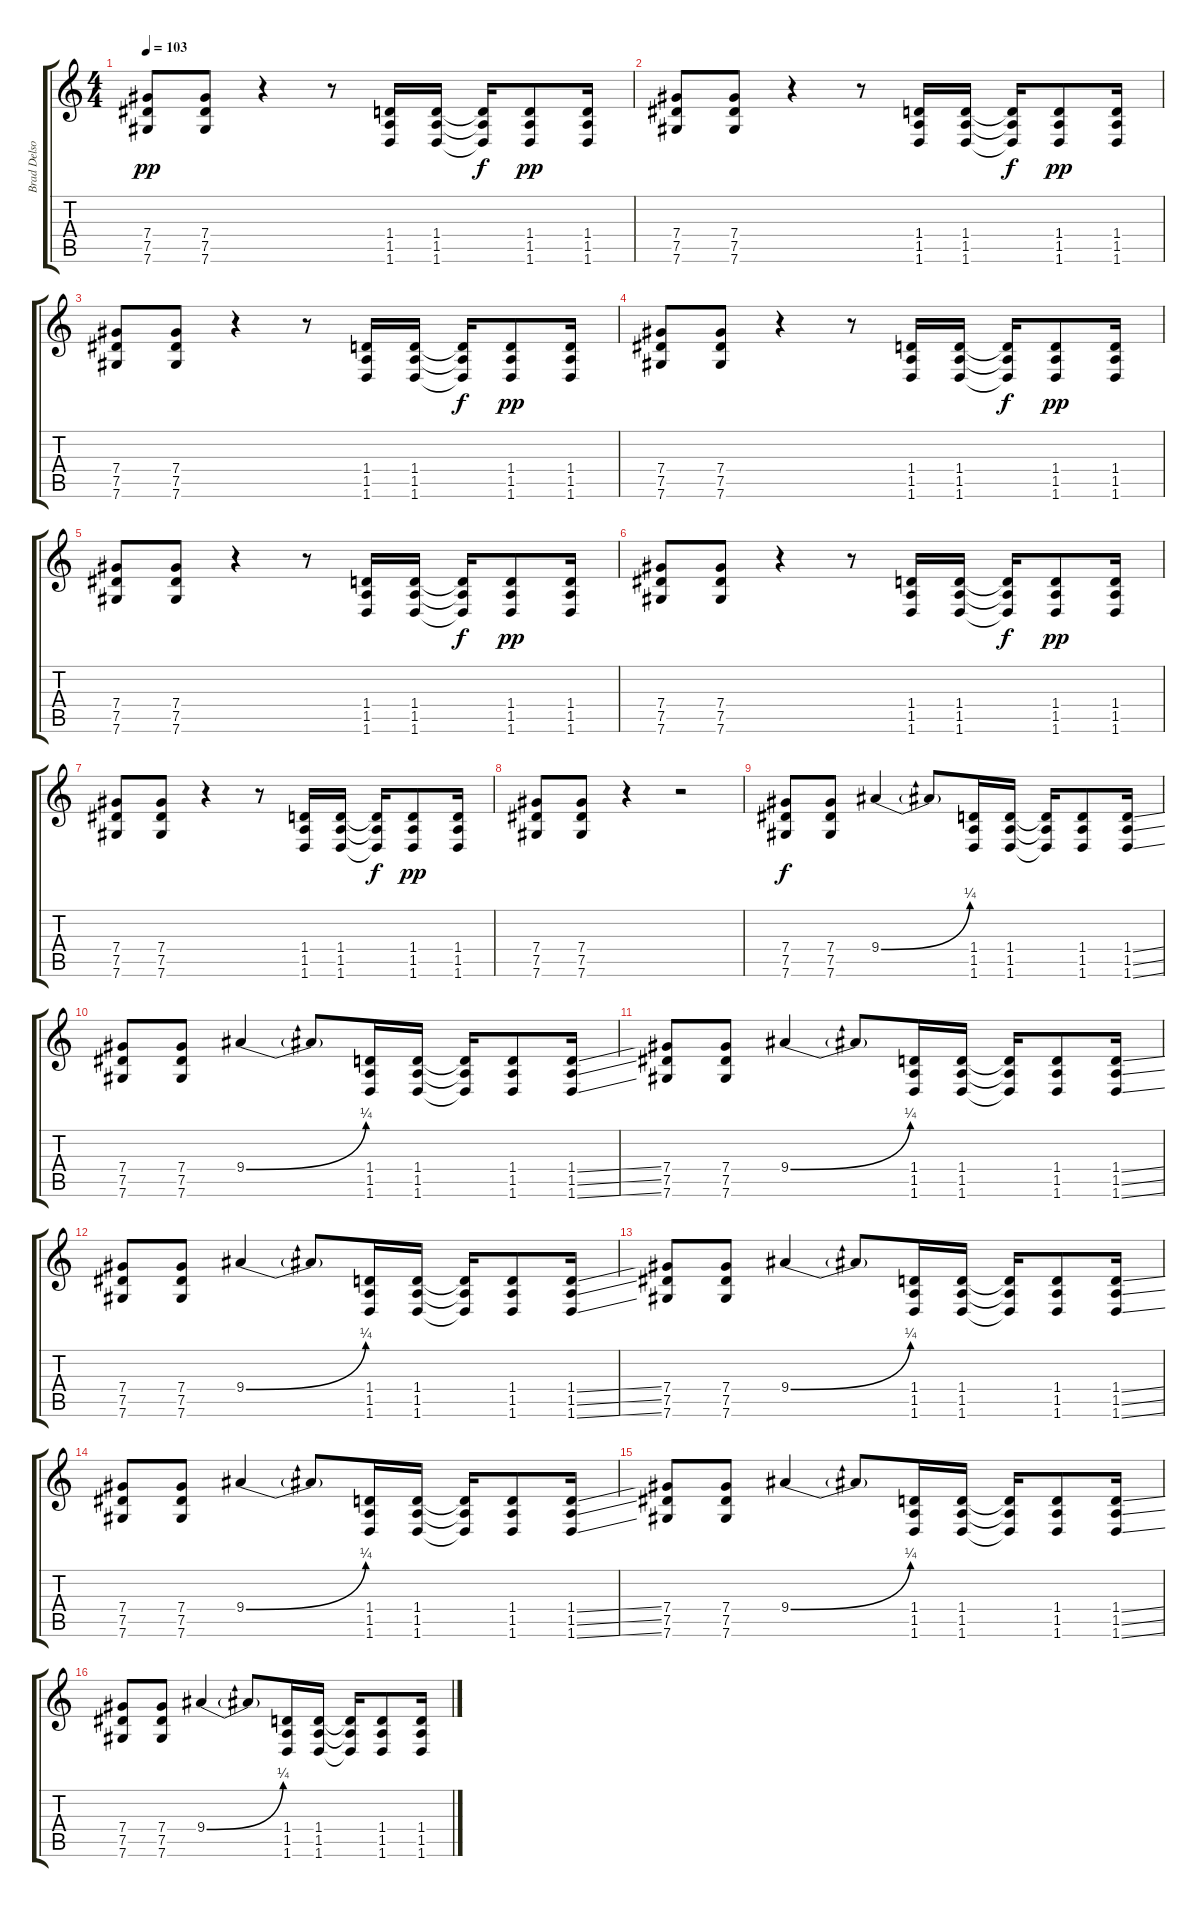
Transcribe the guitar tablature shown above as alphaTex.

\track ("Brad Delson" "Brad Delso") {instrument distortionguitar}
\staff {score tabs}
\tuning (Eb4 Bb3 Gb3 Db3 Ab2 Db2) {hide}
\ts (4 4)
\tempo 103
\clef g2
\ks c
(7.4 7.5 7.6).8{dy pp} (7.4 7.5 7.6).8 r.4 r.8 (1.4 1.5 1.6).16 (1.4 1.5 1.6).16 (1.4{t} 1.5{t} 1.6{t}).16{dy f} (1.4 1.5 1.6).8{dy pp} (1.4 1.5 1.6).16 |
(7.4 7.5 7.6).8 (7.4 7.5 7.6).8 r.4 r.8 (1.4 1.5 1.6).16 (1.4 1.5 1.6).16 (1.4{t} 1.5{t} 1.6{t}).16{dy f} (1.4 1.5 1.6).8{dy pp} (1.4 1.5 1.6).16 |
(7.4 7.5 7.6).8 (7.4 7.5 7.6).8 r.4 r.8 (1.4 1.5 1.6).16 (1.4 1.5 1.6).16 (1.4{t} 1.5{t} 1.6{t}).16{dy f} (1.4 1.5 1.6).8{dy pp} (1.4 1.5 1.6).16 |
(7.4 7.5 7.6).8 (7.4 7.5 7.6).8 r.4 r.8 (1.4 1.5 1.6).16 (1.4 1.5 1.6).16 (1.4{t} 1.5{t} 1.6{t}).16{dy f} (1.4 1.5 1.6).8{dy pp} (1.4 1.5 1.6).16 |
(7.4 7.5 7.6).8 (7.4 7.5 7.6).8 r.4 r.8 (1.4 1.5 1.6).16 (1.4 1.5 1.6).16 (1.4{t} 1.5{t} 1.6{t}).16{dy f} (1.4 1.5 1.6).8{dy pp} (1.4 1.5 1.6).16 |
(7.4 7.5 7.6).8 (7.4 7.5 7.6).8 r.4 r.8 (1.4 1.5 1.6).16 (1.4 1.5 1.6).16 (1.4{t} 1.5{t} 1.6{t}).16{dy f} (1.4 1.5 1.6).8{dy pp} (1.4 1.5 1.6).16 |
(7.4 7.5 7.6).8 (7.4 7.5 7.6).8 r.4 r.8 (1.4 1.5 1.6).16 (1.4 1.5 1.6).16 (1.4{t} 1.5{t} 1.6{t}).16{dy f} (1.4 1.5 1.6).8{dy pp} (1.4 1.5 1.6).16 |
(7.4 7.5 7.6).8 (7.4 7.5 7.6).8 r.4 r.2 |
(7.4 7.5 7.6).8{dy f} (7.4 7.5 7.6).8 9.4{be (bend 0 0 60 1)}.4 9.4{t}.8 (1.4 1.5 1.6).16 (1.4 1.5 1.6).16 (1.4{t} 1.5{t} 1.6{t}).16 (1.4 1.5 1.6).8 (1.4{ss} 1.5{ss} 1.6{ss}).16 |
(7.4 7.5 7.6).8 (7.4 7.5 7.6).8 9.4{be (bend 0 0 60 1)}.4 9.4{t}.8 (1.4 1.5 1.6).16 (1.4 1.5 1.6).16 (1.4{t} 1.5{t} 1.6{t}).16 (1.4 1.5 1.6).8 (1.4{ss} 1.5{ss} 1.6{ss}).16 |
(7.4 7.5 7.6).8 (7.4 7.5 7.6).8 9.4{be (bend 0 0 60 1)}.4 9.4{t}.8 (1.4 1.5 1.6).16 (1.4 1.5 1.6).16 (1.4{t} 1.5{t} 1.6{t}).16 (1.4 1.5 1.6).8 (1.4{ss} 1.5{ss} 1.6{ss}).16 |
(7.4 7.5 7.6).8 (7.4 7.5 7.6).8 9.4{be (bend 0 0 60 1)}.4 9.4{t}.8 (1.4 1.5 1.6).16 (1.4 1.5 1.6).16 (1.4{t} 1.5{t} 1.6{t}).16 (1.4 1.5 1.6).8 (1.4{ss} 1.5{ss} 1.6{ss}).16 |
(7.4 7.5 7.6).8 (7.4 7.5 7.6).8 9.4{be (bend 0 0 60 1)}.4 9.4{t}.8 (1.4 1.5 1.6).16 (1.4 1.5 1.6).16 (1.4{t} 1.5{t} 1.6{t}).16 (1.4 1.5 1.6).8 (1.4{ss} 1.5{ss} 1.6{ss}).16 |
(7.4 7.5 7.6).8 (7.4 7.5 7.6).8 9.4{be (bend 0 0 60 1)}.4 9.4{t}.8 (1.4 1.5 1.6).16 (1.4 1.5 1.6).16 (1.4{t} 1.5{t} 1.6{t}).16 (1.4 1.5 1.6).8 (1.4{ss} 1.5{ss} 1.6{ss}).16 |
(7.4 7.5 7.6).8 (7.4 7.5 7.6).8 9.4{be (bend 0 0 60 1)}.4 9.4{t}.8 (1.4 1.5 1.6).16 (1.4 1.5 1.6).16 (1.4{t} 1.5{t} 1.6{t}).16 (1.4 1.5 1.6).8 (1.4{ss} 1.5{ss} 1.6{ss}).16 |
(7.4 7.5 7.6).8 (7.4 7.5 7.6).8 9.4{be (bend 0 0 60 1)}.4 9.4{t}.8 (1.4 1.5 1.6).16 (1.4 1.5 1.6).16 (1.4{t} 1.5{t} 1.6{t}).16 (1.4 1.5 1.6).8 (1.4{ss} 1.5{ss} 1.6{ss}).16
